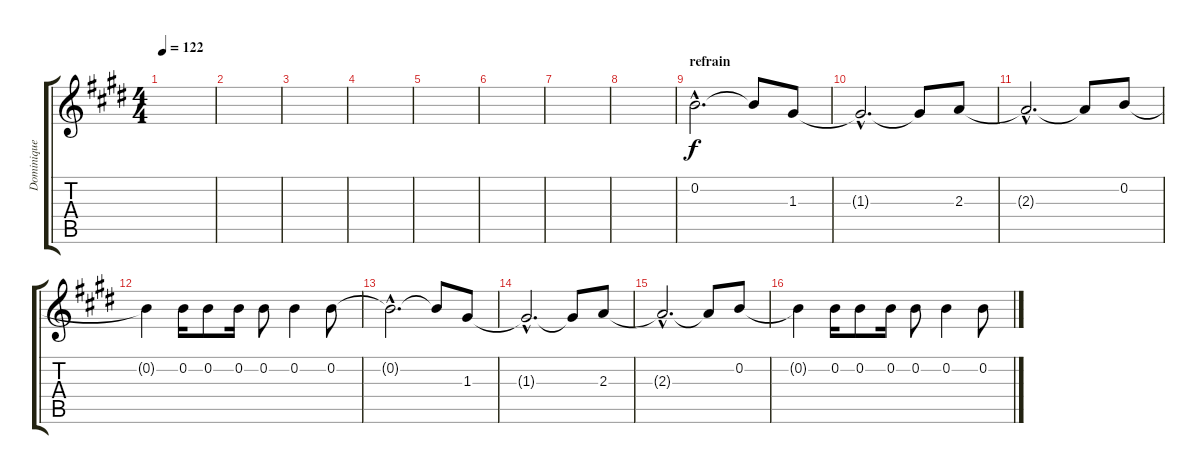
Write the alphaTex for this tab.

\track ("Dominique Nicolas (guitare mélodique)" "Dominique ") {instrument distortionguitar}
\staff {score tabs}
\tuning (E4 B3 G3 D3 A2 E2) {hide}
\ts (4 4)
\tempo 122
\clef g2
\ks e
|
|
|
|
|
|
|
|
\section ("" "refrain")
0.2{hac}.2{d} 0.2{t}.8 1.3.8 |
1.3{hac t}.2{d} 1.3{t}.8 2.3.8 |
2.3{hac t}.2{d} 2.3{t}.8 0.2.8 |
0.2{t}.4 0.2.16 0.2.8 0.2.16 0.2.8 0.2.4 0.2.8 |
0.2{hac t}.2{d} 0.2{t}.8 1.3.8 |
1.3{hac t}.2{d} 1.3{t}.8 2.3.8 |
2.3{hac t}.2{d} 2.3{t}.8 0.2.8 |
0.2{t}.4 0.2.16 0.2.8 0.2.16 0.2.8 0.2.4 0.2.8
